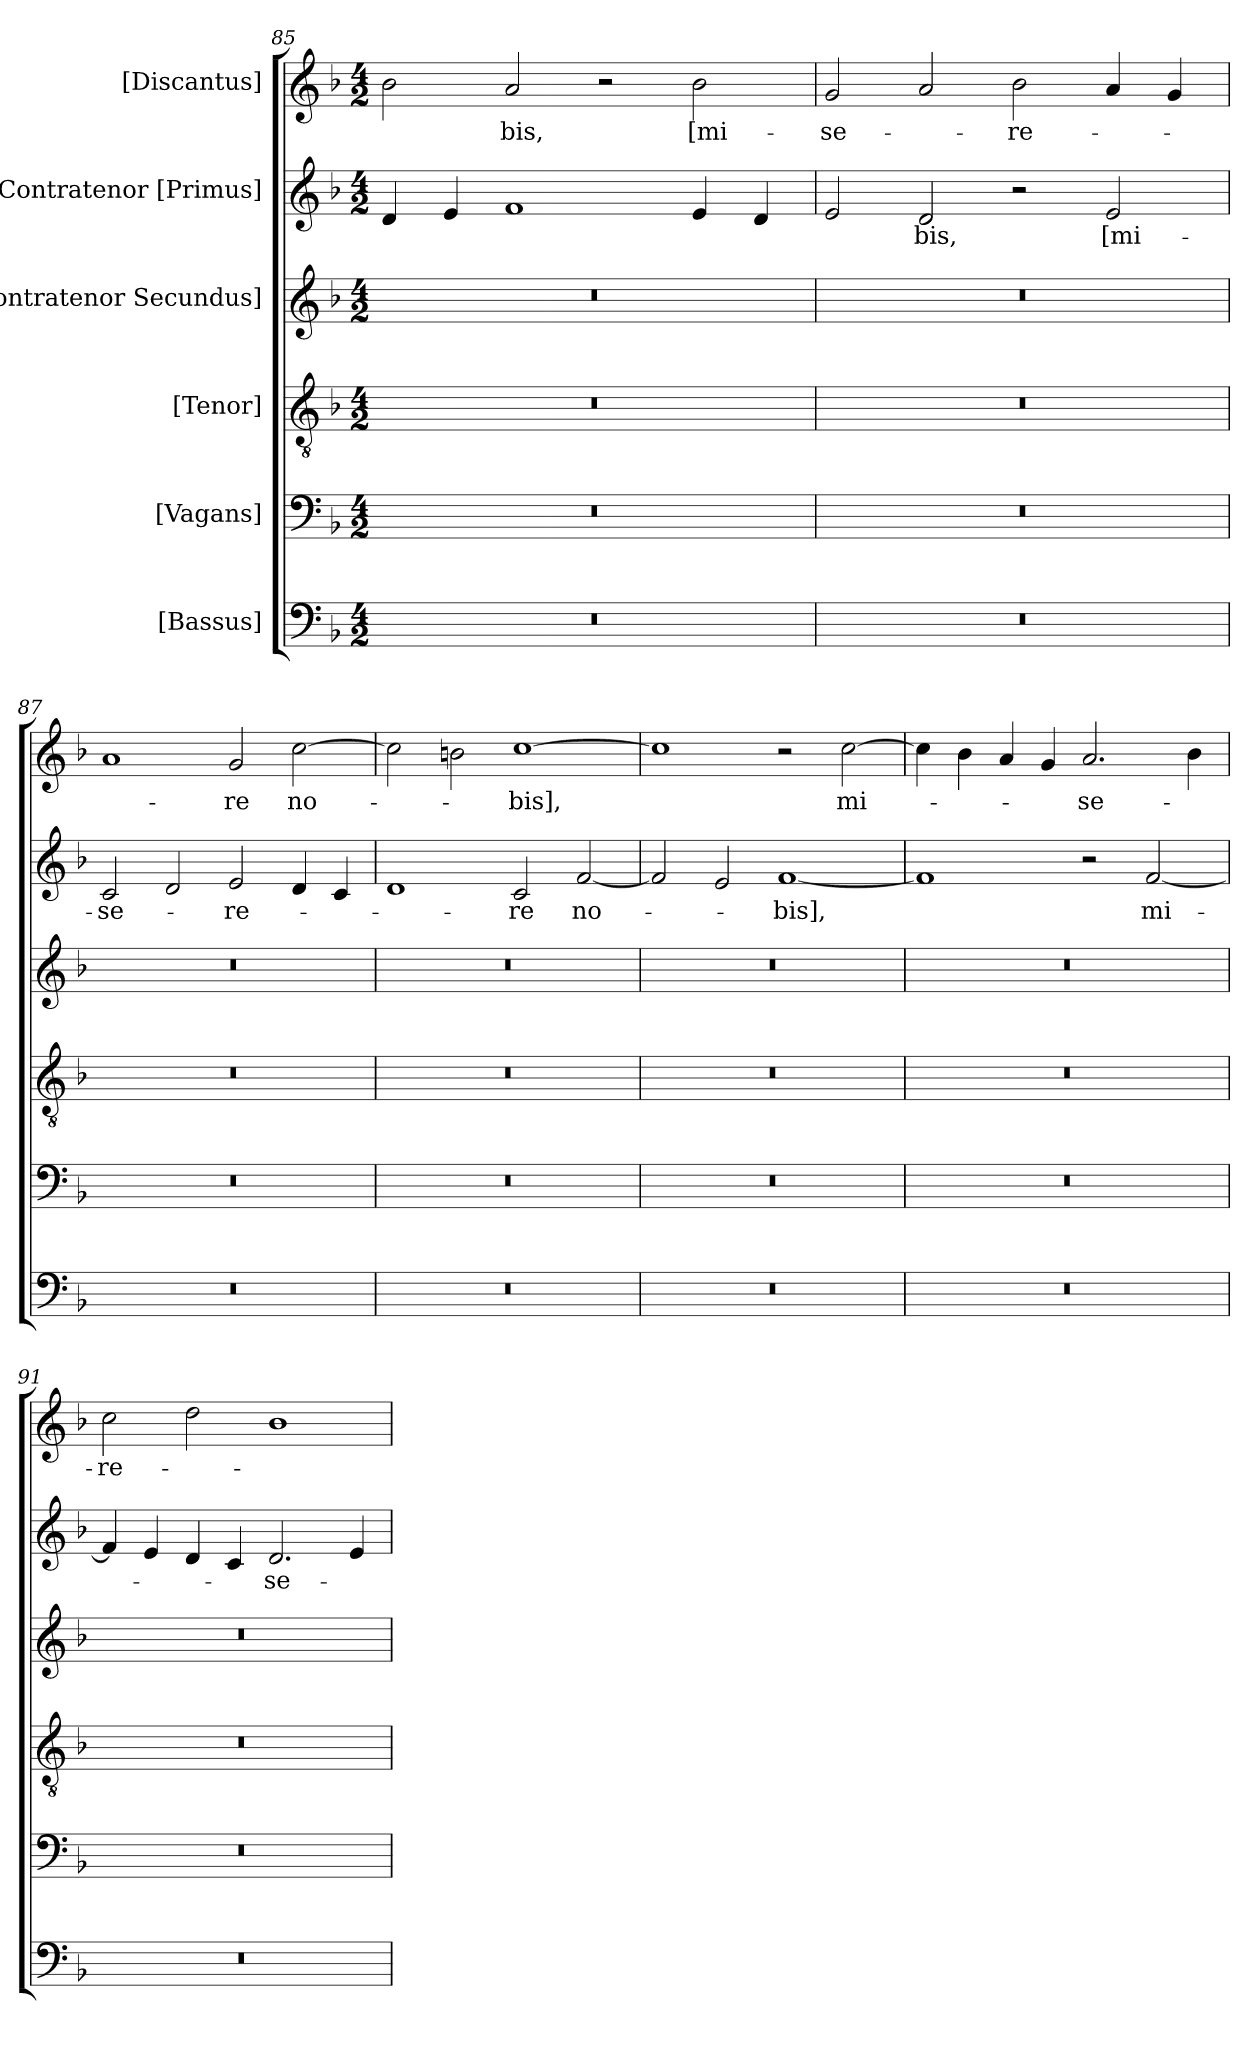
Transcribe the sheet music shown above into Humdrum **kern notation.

**kern	**kern	**kern	**kern	**kern	**text	**kern	**text
*part6	*part5	*part4	*part3	*part2	*part2	*part1	*part1
*staff6	*staff5	*staff4	*staff3	*staff2	*staff2	*staff1	*staff1
*I"[Bassus]	*I"[Vagans]	*I"[Tenor]	*I"[Contratenor Secundus]	*I"Contratenor [Primus]	*	*I"[Discantus]	*
*clefF4	*clefF4	*clefGv2	*clefG2	*clefG2	*	*clefG2	*
*k[b-]	*k[b-]	*k[b-]	*k[b-]	*k[b-]	*	*k[b-]	*
*M4/2	*M4/2	*M4/2	*M4/2	*M4/2	*	*M4/2	*
=85	=85	=85	=85	=85	=85	=85	=85
0r	0r	0r	0r	4d/	.	2b-\	.
.	.	.	.	4e/	.	.	.
.	.	.	.	1f/	.	2a/	-bis,
.	.	.	.	.	.	2r	.
.	.	.	.	4e/	.	2b-\	[mi-
.	.	.	.	4d/	.	.	.
=86	=86	=86	=86	=86	=86	=86	=86
0r	0r	0r	0r	2e/	.	2g/	-se-
.	.	.	.	2d/	-bis,	2a/	.
.	.	.	.	2r	.	2b-\	-re-
.	.	.	.	2e/	[mi-	4a/	.
.	.	.	.	.	.	4g/	.
=87	=87	=87	=87	=87	=87	=87	=87
0r	0r	0r	0r	2c/	-se-	1a/	.
.	.	.	.	2d/	.	.	.
.	.	.	.	2e/	-re-	2g/	-re
.	.	.	.	4d/	.	[2cc\	no-
.	.	.	.	4c/	.	.	.
=88	=88	=88	=88	=88	=88	=88	=88
0r	0r	0r	0r	1d/	.	2cc\]	.
.	.	.	.	.	.	2bn\	.
.	.	.	.	2c/	-re	[1cc\	-bis],
.	.	.	.	[2f/	no-	.	.
=89	=89	=89	=89	=89	=89	=89	=89
0r	0r	0r	0r	2f/]	.	1cc\]	.
.	.	.	.	2e/	.	.	.
.	.	.	.	[1f/	-bis],	2r	.
.	.	.	.	.	.	[2cc\	mi-
=90	=90	=90	=90	=90	=90	=90	=90
0r	0r	0r	0r	1f/]	.	4cc\]	.
.	.	.	.	.	.	4b-\	.
.	.	.	.	.	.	4a/	.
.	.	.	.	.	.	4g/	.
.	.	.	.	2r	.	2.a/	-se-
.	.	.	.	[2f/	mi-	.	.
.	.	.	.	.	.	4b-\	.
=91	=91	=91	=91	=91	=91	=91	=91
0r	0r	0r	0r	4f/]	.	2cc\	-re-
.	.	.	.	4e/	.	.	.
.	.	.	.	4d/	.	2dd\	.
.	.	.	.	4c/	.	.	.
.	.	.	.	2.d/	-se-	1b-\	.
.	.	.	.	4e/	.	.	.
=	=	=	=	=	=	=	=
*-	*-	*-	*-	*-	*-	*-	*-
